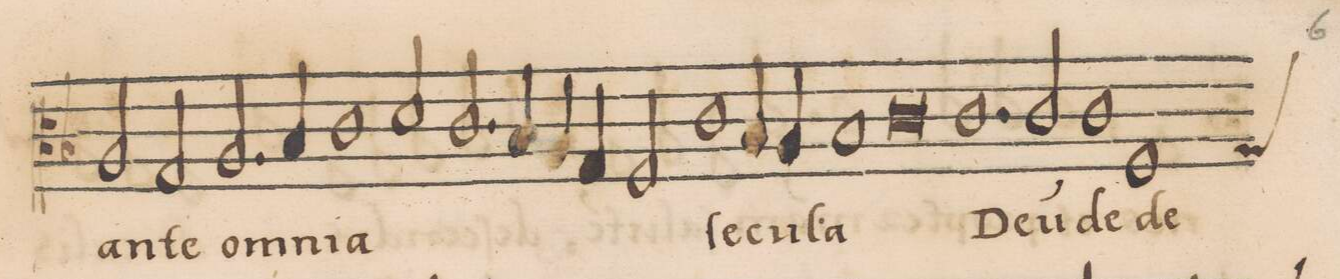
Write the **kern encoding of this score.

**kern	**text
*I"TENOR	*
*clefC3	*
*k[b-]	*
*met(C|)	*
*M2/1	*
2A/	an-
2G/	-te
=49-	=49-
2.A/	om-
4B-/	-ni-
1c	-a
=50-	=50-
2d/	.
2.c/	.
4B-/	.
4A/	.
4G/	.
=51-	=51-
2F/	.
1c	ſe-
4B-/	-cu-
4A/	-la
=52-	=52-
1B-	.
0c	.
=53-	=53-
1.c	De-
=54-	=54-
2c/	-u(m)
1c	de
=55-	=55-
*custos:G	*
1F	de-
*-	*-
